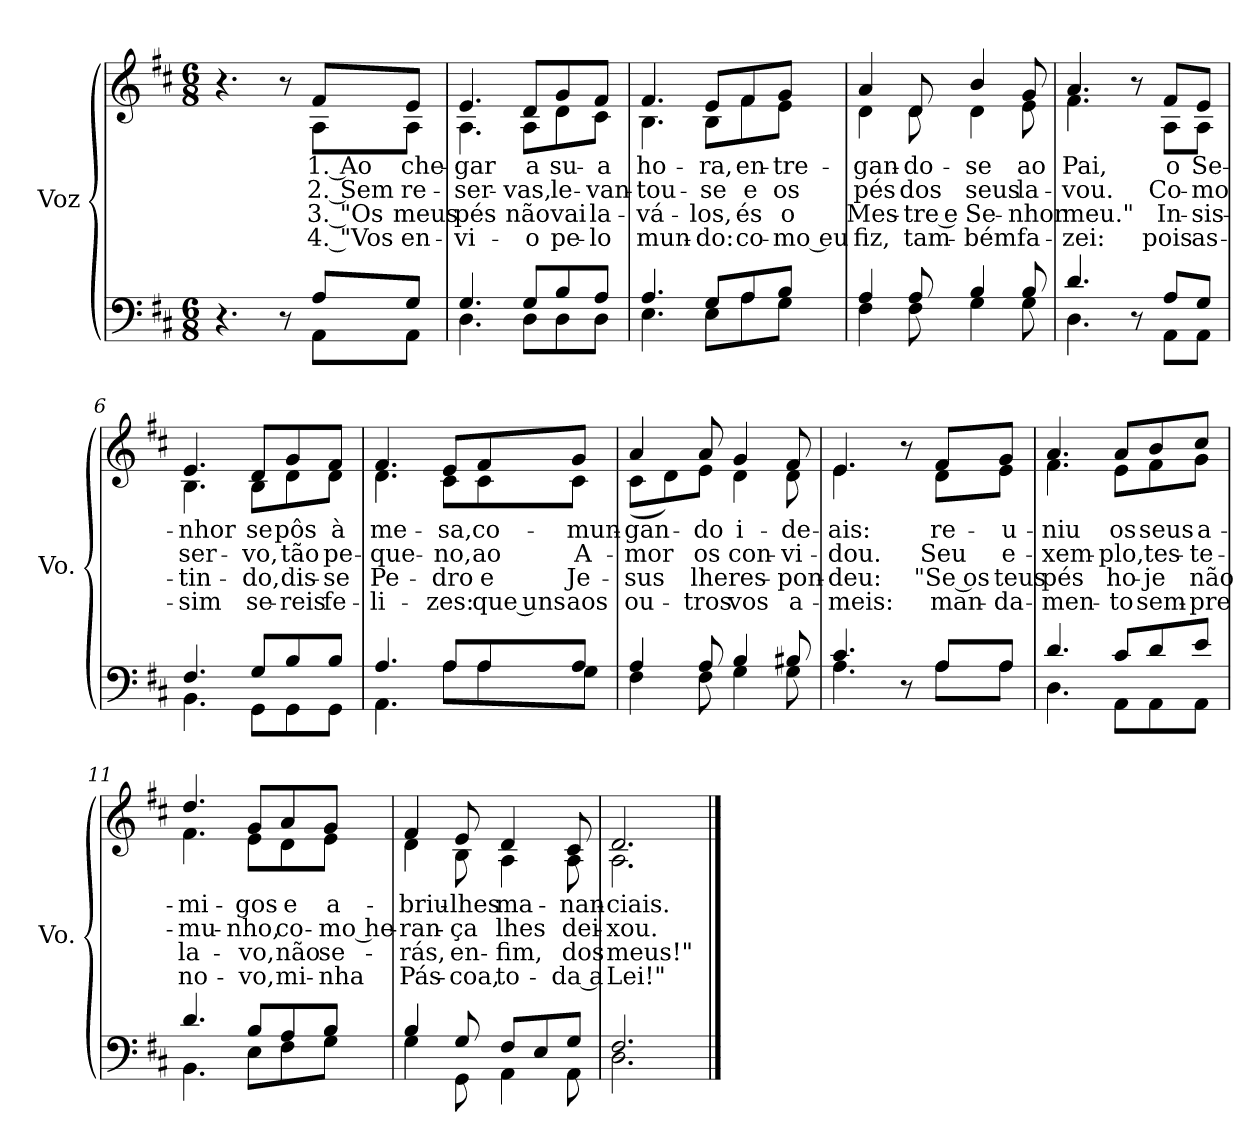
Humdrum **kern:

**kern	**kern	**text	**text	**text	**text
*part1	*part1	*part1	*part1	*part1	*part1
*staff2	*staff1	*staff1	*staff1	*staff1	*staff1
*I"Voz	*	*	*	*	*
*I'Vo.	*	*	*	*	*
*clefF4	*clefG2	*	*	*	*
*k[f#c#]	*k[f#c#]	*	*	*	*
*M6/8	*M6/8	*	*	*	*
*MM90	*MM90	*	*	*	*
=1	=1	=1	=1	=1	=1
*^	*^	*	*	*	*
4.r	2ryy	4.r	2ryy	.	.	.	.
8r	.	8r	.	.	.	.	.
!	!	!	!	!LO:LY:b	!LO:LY:b	!LO:LY:b	!LO:LY:b
8A/L	8AA\L	8f#/L	8A\L	1. Ao	2. Sem	3. "Os	4. "Vos
!	!	!	!	!LO:LY:b	!LO:LY:b	!LO:LY:b	!LO:LY:b
8G/J	8AA\J	8e/J	8A\J	che-	re-	meus	en-
=2	=2	=2	=2	=2	=2	=2	=2
!	!	!	!	!LO:LY:b	!LO:LY:b	!LO:LY:b	!LO:LY:b
4.G/	4.D\	4.e/	4.A\	-gar	-ser-	pés	-vi-
!	!	!	!	!LO:LY:b	!LO:LY:b	!LO:LY:b	!LO:LY:b
8G/L	8D\L	8d/L	8A\L	a	-vas,	não	-o
!	!	!	!	!LO:LY:b	!LO:LY:b	!LO:LY:b	!LO:LY:b
8B/	8D\	8g/	8d\	su-	le-	vai	pe-
!	!	!	!	!LO:LY:b	!LO:LY:b	!LO:LY:b	!LO:LY:b
8A/J	8D\J	8f#/J	8c#\J	-a	-van-	la-	-lo
=3	=3	=3	=3	=3	=3	=3	=3
!	!	!	!	!LO:LY:b	!LO:LY:b	!LO:LY:b	!LO:LY:b
4.A/	4.E\	4.f#/	4.B\	ho-	-tou-	-vá-	mun-
!	!	!	!	!LO:LY:b	!LO:LY:b	!LO:LY:b	!LO:LY:b
8G/L	8E\L	8e/L	8B\L	-ra,	-se	-los,	-do:
!	!	!	!	!LO:LY:b	!LO:LY:b	!LO:LY:b	!LO:LY:b
8A/	8A\	8f#/	8f#\	en-	e	és	co-
!	!	!	!	!LO:LY:b	!LO:LY:b	!LO:LY:b	!LO:LY:b
8B/J	8G\J	8g/J	8e\J	-tre-	os	o	-mo eu
=4	=4	=4	=4	=4	=4	=4	=4
!	!	!	!	!LO:LY:b	!LO:LY:b	!LO:LY:b	!LO:LY:b
4A/	4F#\	4a/	4d\	-gan-	pés	Mes-	fiz,
!	!	!	!	!LO:LY:b	!LO:LY:b	!LO:LY:b	!LO:LY:b
8A/	8F#\	8d/	8d\	-do-	dos	-tre e	tam-
!	!	!	!	!LO:LY:b	!LO:LY:b	!LO:LY:b	!LO:LY:b
4B/	4G\	4b/	4d\	-se	seus	Se-	-bém
!	!	!	!	!LO:LY:b	!LO:LY:b	!LO:LY:b	!LO:LY:b
8B/	8G\	8g/	8e\	ao	la-	-nhor	fa-
=5	=5	=5	=5	=5	=5	=5	=5
!	!	!	!	!LO:LY:b	!LO:LY:b	!LO:LY:b	!LO:LY:b
4.d/	4.D\	4.a/	4.f#\	Pai,	-vou.	meu."	-zei:
8r	8ryy	8r	8ryy	.	.	.	.
!	!	!	!	!LO:LY:b	!LO:LY:b	!LO:LY:b	!LO:LY:b
8A/L	8AA\L	8f#/L	8A\L	o	Co-	In-	pois
!	!	!	!	!LO:LY:b	!LO:LY:b	!LO:LY:b	!LO:LY:b
8G/J	8AA\J	8e/J	8A\J	Se-	-mo	-sis-	as-
!!LO:LB:g=z	!!
=6	=6	=6	=6	=6	=6	=6	=6
!	!	!	!	!LO:LY:b	!LO:LY:b	!LO:LY:b	!LO:LY:b
4.F#/	4.BB\	4.e/	4.B\	nhor	ser-	-tin-	-sim
!	!	!	!	!LO:LY:b	!LO:LY:b	!LO:LY:b	!LO:LY:b
8G/L	8GG\L	8d/L	8B\L	se	-vo,	-do,	se-
!	!	!	!	!LO:LY:b	!LO:LY:b	!LO:LY:b	!LO:LY:b
8B/	8GG\	8g/	8d\	pôs	tão	dis-	-reis
!	!	!	!	!LO:LY:b	!LO:LY:b	!LO:LY:b	!LO:LY:b
8B/J	8GG\J	8f#/J	8d\J	à	pe-	-se	fe-
=7	=7	=7	=7	=7	=7	=7	=7
!	!	!	!	!LO:LY:b	!LO:LY:b	!LO:LY:b	!LO:LY:b
4.A/	4.AA\	4.f#/	4.d\	me-	-que-	Pe-	-li-
!	!	!	!	!LO:LY:b	!LO:LY:b	!LO:LY:b	!LO:LY:b
8A/L	8A\L	8e/L	8c#\L	-sa,	-no,	-dro	-zes:
!	!	!	!	!LO:LY:b	!LO:LY:b	!LO:LY:b	!LO:LY:b
8A/	8A\	8f#/	8c#\	co-	ao	e	que uns
!	!	!	!	!LO:LY:b	!LO:LY:b	!LO:LY:b	!LO:LY:b
8A/J	8G\J	8g/J	8c#\J	-mun-	A-	Je-	aos
=8	=8	=8	=8	=8	=8	=8	=8
!	!	!	!	!LO:LY:b	!LO:LY:b	!LO:LY:b	!LO:LY:b
4A/	4F#\	4a/	(<8c#\L	-gan-	-mor	-sus	ou-
.	.	.	8d\)	.	.	.	.
!	!	!	!	!LO:LY:b	!LO:LY:b	!LO:LY:b	!LO:LY:b
8A/	8F#\	8a/	8e\J	-do	os	lhe	-tros
!	!	!	!	!LO:LY:b	!LO:LY:b	!LO:LY:b	!LO:LY:b
4B/	4G\	4g/	4d\	i-	con-	res-	vos
!	!	!	!	!LO:LY:b	!LO:LY:b	!LO:LY:b	!LO:LY:b
8B#X/	8G\	8f#/	8d\	-de-	-vi-	-pon-	a-
=9	=9	=9	=9	=9	=9	=9	=9
!	!	!	!	!LO:LY:b	!LO:LY:b	!LO:LY:b	!LO:LY:b
4.c#/	4.A\	4.e/	4.e\	-ais:	-dou.	-deu:	-meis:
8r	8ryy	8r	8ryy	.	.	.	.
!	!	!	!	!LO:LY:b	!LO:LY:b	!LO:LY:b	!LO:LY:b
8A/L	8A\L	8f#/L	8d\L	re-	Seu	"Se os	man-
!	!	!	!	!LO:LY:b	!LO:LY:b	!LO:LY:b	!LO:LY:b
8A/J	8A\J	8g/J	8e\J	-u-	e-	teus	-da-
!!LO:LB:g=z	!!
=10	=10	=10	=10	=10	=10	=10	=10
!	!	!	!	!LO:LY:b	!LO:LY:b	!LO:LY:b	!LO:LY:b
4.d/	4.D\	4.a/	4.f#\	-niu	-xem-	pés	-men-
!	!	!	!	!LO:LY:b	!LO:LY:b	!LO:LY:b	!LO:LY:b
8c#/L	8AA\L	8a/L	8e\L	os	-plo,	ho-	-to
!	!	!	!	!LO:LY:b	!LO:LY:b	!LO:LY:b	!LO:LY:b
8d/	8AA\	8b/	8f#\	seus	tes-	-je	sem-
!	!	!	!	!LO:LY:b	!LO:LY:b	!LO:LY:b	!LO:LY:b
8e/J	8AA\J	8cc#/J	8g\J	a-	-te-	não	-pre
=11	=11	=11	=11	=11	=11	=11	=11
!	!	!	!	!LO:LY:b	!LO:LY:b	!LO:LY:b	!LO:LY:b
4.d/	4.BB\	4.dd/	4.f#\	-mi-	-mu-	la-	no-
!	!	!	!	!LO:LY:b	!LO:LY:b	!LO:LY:b	!LO:LY:b
8B/L	8E\L	8g/L	8e\L	-gos	-nho,	-vo,	-vo,
!	!	!	!	!LO:LY:b	!LO:LY:b	!LO:LY:b	!LO:LY:b
8A/	8F#\	8a/	8d\	e	co-	não	mi-
!	!	!	!	!LO:LY:b	!LO:LY:b	!LO:LY:b	!LO:LY:b
8B/J	8G\J	8g/J	8e\J	a-	-mo he-	se-	-nha
=12	=12	=12	=12	=12	=12	=12	=12
!	!	!	!	!LO:LY:b	!LO:LY:b	!LO:LY:b	!LO:LY:b
4B/	4G\	4f#/	4d\	-briu-	-ran-	-rás,	Pás-
!	!	!	!	!LO:LY:b	!LO:LY:b	!LO:LY:b	!LO:LY:b
8G/	8GG\	8e/	8B\	-lhes	-ça	en-	-coa,
!	!	!	!	!LO:LY:b	!LO:LY:b	!LO:LY:b	!LO:LY:b
8F#/L	4AA\	4d/	4A\	ma-	lhes	-fim,	to-
8E/	.	.	.	.	.	.	.
!	!	!	!	!LO:LY:b	!LO:LY:b	!LO:LY:b	!LO:LY:b
8G/J	8AA\	8c#/	8A\	-nan-	dei-	dos	-da a
=13	=13	=13	=13	=13	=13	=13	=13
!	!	!	!	!LO:LY:b	!LO:LY:b	!LO:LY:b	!LO:LY:b
2.F#/	2.D\	2.d/	2.A\	-ciais.	-xou.	meus!"	Lei!"
*v	*v	*	*	*	*	*	*
*	*v	*v	*	*	*	*
==	==	==	==	==	==
*-	*-	*-	*-	*-	*-
